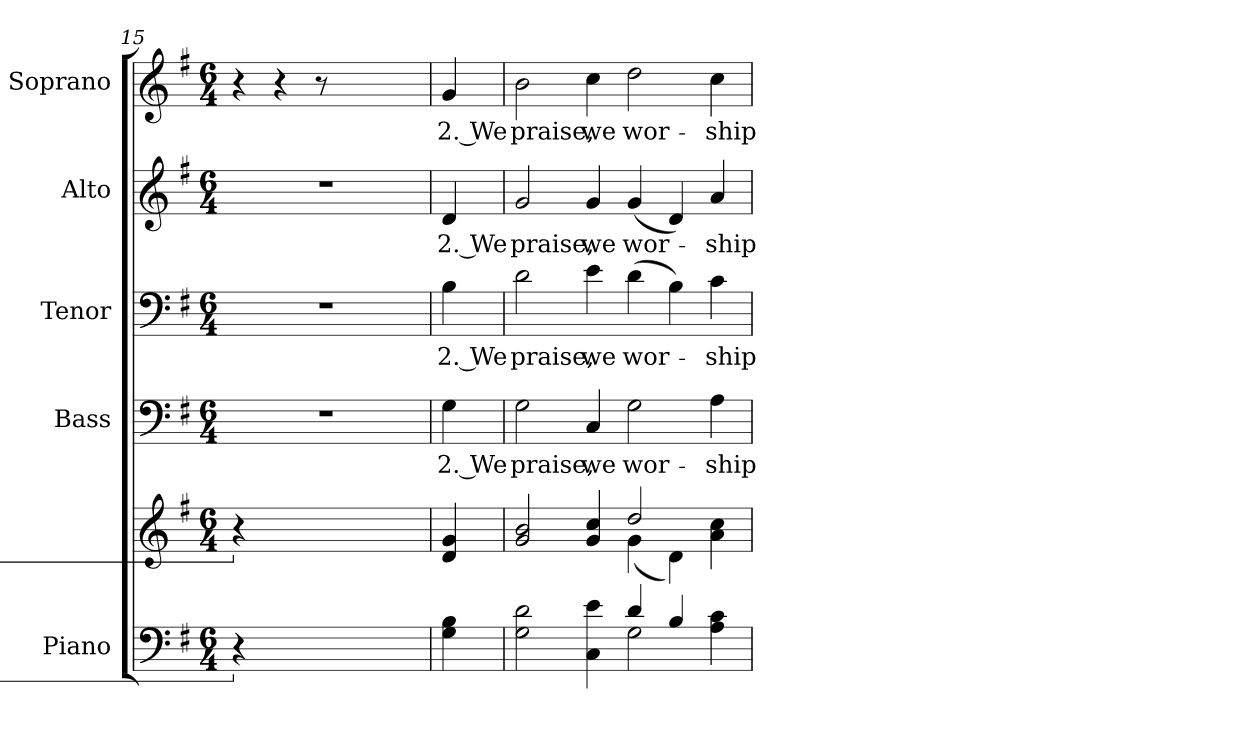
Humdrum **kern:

**kern	**kern	**kern	**text	**kern	**text	**kern	**text	**kern	**text
*part5	*part5	*part4	*part4	*part3	*part3	*part2	*part2	*part1	*part1
*staff6	*staff5	*staff4	*staff4	*staff3	*staff3	*staff2	*staff2	*staff1	*staff1
*I"Piano	*	*I"Bass	*	*I"Tenor	*	*I"Alto	*	*I"Soprano	*
*I'Pno.	*	*I'B.	*	*I'T.	*	*I'A.	*	*I'S.	*
!!LO:PB:g=z
*clefF4	*clefG2	*clefF4	*	*clefF4	*	*clefG2	*	*clefG2	*
*k[f#]	*k[f#]	*k[f#]	*	*k[f#]	*	*k[f#]	*	*k[f#]	*
*G:	*G:	*G:	*	*G:	*	*G:	*	*G:	*
*M6/4	*M6/4	*M6/4	*	*M6/4	*	*M6/4	*	*M6/4	*
=15	=15	=15	=15	=15	=15	=15	=15	=15	=15
!LO:N:vis=1	!LO:N:vis=1	!LO:N:vis=1	!	!LO:N:vis=1	!	!LO:N:vis=1	!	!	!
8%5r	8%5r	1.r	.	1.r	.	1.r	.	4r	.
.	.	.	.	.	.	.	.	4r	.
.	.	.	.	.	.	.	.	8r	.
2..ryy	2..ryy	.	.	.	.	.	.	2..ryy	.
=16	=16	=16	=16	=16	=16	=16	=16	=16	=16
!	!	!	!LO:LY:b:color=#000000	!	!	!	!	!	!
!	!	!	!	!	!LO:LY:b:color=#000000	!	!	!	!
!	!	!	!	!	!	!	!LO:LY:b:color=#000000	!	!
!	!	!	!	!	!	!	!	!	!LO:LY:b:color=#000000
4Gi\ 4Bi	4di/ 4gi	4Gi\	2. We	4Bi\	2. We	4di/	2. We	4gi/	2. We
=17	=17	=17	=17	=17	=17	=17	=17	=17	=17
*^	*^	*	*	*	*	*	*	*	*
!	!	!	!	!	!LO:LY:b:color=#000000	!	!	!	!	!	!
!	!	!	!	!	!	!	!LO:LY:b:color=#000000	!	!	!	!
!	!	!	!	!	!	!	!	!	!LO:LY:b:color=#000000	!	!
!	!	!	!	!	!	!	!	!	!	!	!LO:LY:b:color=#000000
2Gi\ 2di	2.ryy	2gi/ 2bi	2.ryy	2Gi\	praise,	2di\	praise,	2gi/	praise,	2bi\	praise,
!	!	!	!	!	!LO:LY:b:color=#000000	!	!	!	!	!	!
!	!	!	!	!	!	!	!LO:LY:b:color=#000000	!	!	!	!
!	!	!	!	!	!	!	!	!	!LO:LY:b:color=#000000	!	!
!	!	!	!	!	!	!	!	!	!	!	!LO:LY:b:color=#000000
4Ci\ 4ei	.	4gi/ 4cci	.	4Ci/	we	4ei\	we	4gi/	we	4cci\	we
!	!	!	!	!	!LO:LY:b:color=#000000	!	!	!	!	!	!
!	!	!	!	!	!	!	!LO:LY:b:color=#000000	!	!	!	!
!	!	!	!	!	!	!	!	!	!LO:LY:b:color=#000000	!	!
!	!	!	!	!	!	!	!	!	!	!	!LO:LY:b:color=#000000
4di/	2Gi\	2ddi/	(4gi\	2Gi\	wor-	(4di\	wor-	(4gi/	wor-	2ddi\	wor-
4Bi/	.	.	4di\)	.	.	4Bi\)	.	4di/)	.	.	.
!	!	!	!	!	!LO:LY:b:color=#000000	!	!	!	!	!	!
!	!	!	!	!	!	!	!LO:LY:b:color=#000000	!	!	!	!
!	!	!	!	!	!	!	!	!	!LO:LY:b:color=#000000	!	!
!	!	!	!	!	!	!	!	!	!	!	!LO:LY:b:color=#000000
4Ai\ 4ci	4ryy	4ai\ 4cci	4ryy	4Ai\	-ship	4ci\	-ship	4ai/	-ship	4cci\	-ship
*v	*v	*	*	*	*	*	*	*	*	*	*
*	*v	*v	*	*	*	*	*	*	*	*
=	=	=	=	=	=	=	=	=	=
*-	*-	*-	*-	*-	*-	*-	*-	*-	*-
